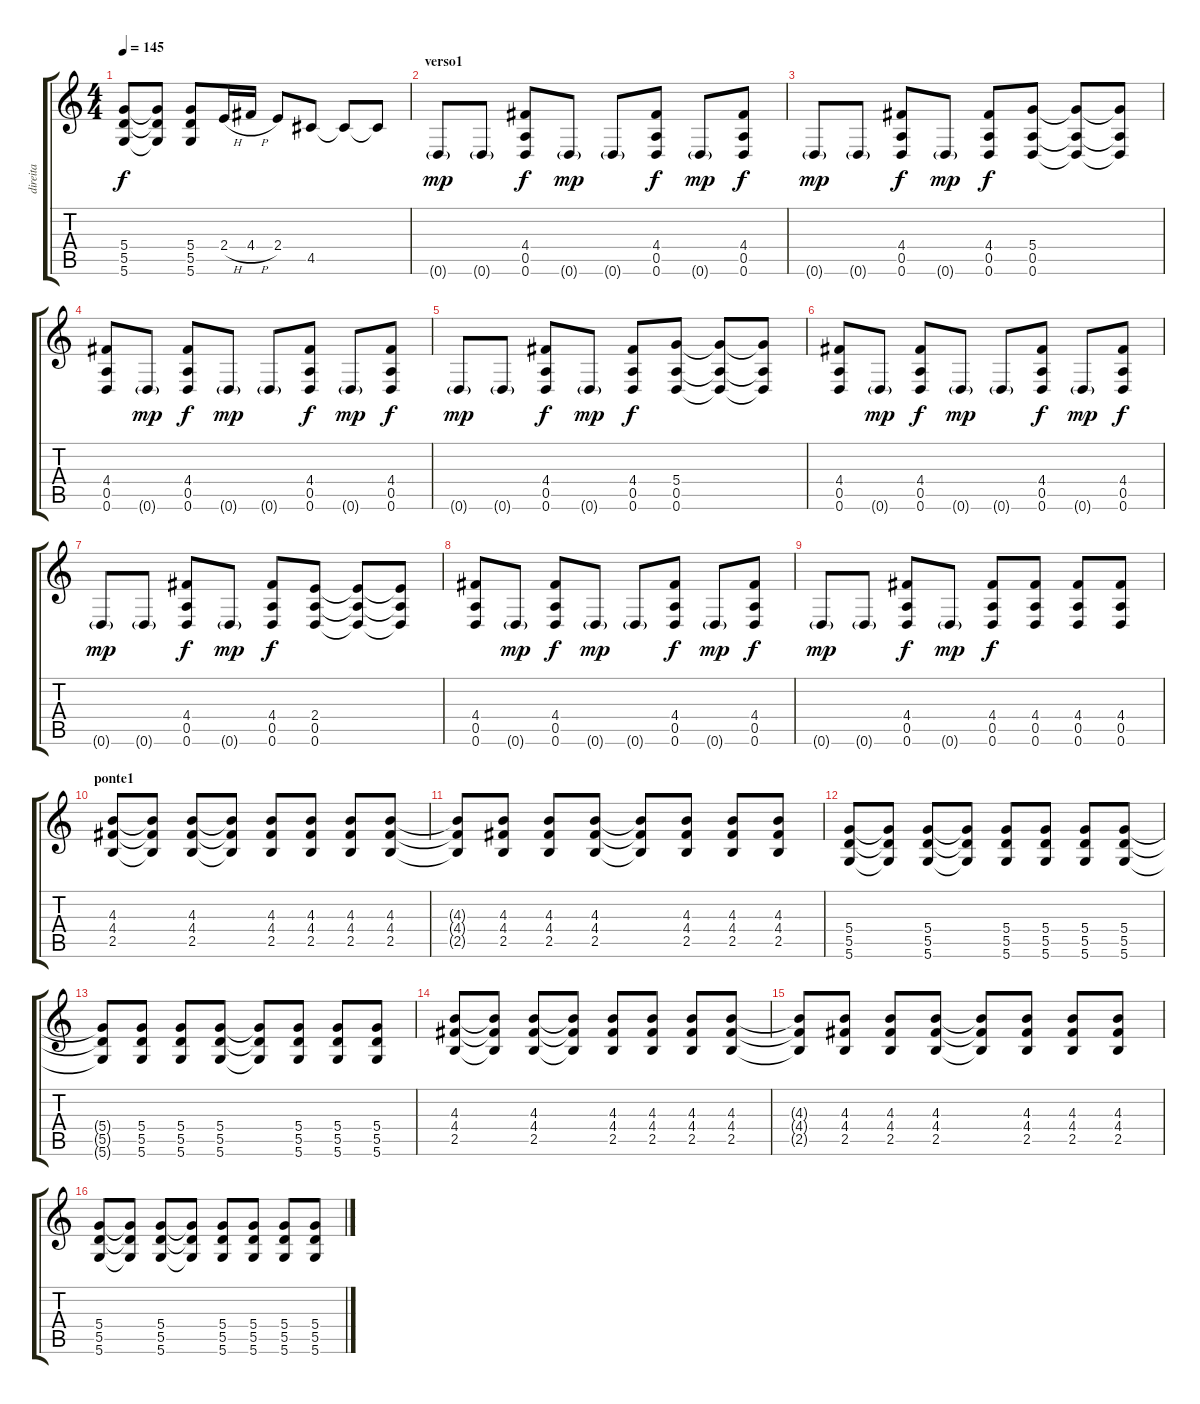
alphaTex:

\track ("direita" "direita") {instrument distortionguitar}
\staff {score tabs}
\tuning (E4 B3 G3 D3 A2 D2) {hide}
\ts (4 4)
\tempo 145
\clef g2
\ks c
(5.4{t} 5.5{t} 5.6{t}).8{dy f} (5.4{t} 5.5{t} 5.6{t}).8 (5.4 5.5 5.6).8 2.4{h}.16 4.4{h}.16 2.4.8 4.5.8 4.5{t}.8 4.5{t}.8 |
\section ("" "verso1")
0.6{g}.8{dy mp} 0.6{g}.8 (4.4 0.5 0.6).8{dy f} 0.6{g}.8{dy mp} 0.6{g}.8 (4.4 0.5 0.6).8{dy f} 0.6{g}.8{dy mp} (4.4 0.5 0.6).8{dy f} |
0.6{g}.8{dy mp} 0.6{g}.8 (4.4 0.5 0.6).8{dy f} 0.6{g}.8{dy mp} (4.4 0.5 0.6).8{dy f} (5.4 0.5 0.6).8 (5.4{t} 0.5{t} 0.6{t}).8 (5.4{t} 0.5{t} 0.6{t}).8 |
(4.4 0.5 0.6).8 0.6{g}.8{dy mp} (4.4 0.5 0.6).8{dy f} 0.6{g}.8{dy mp} 0.6{g}.8 (4.4 0.5 0.6).8{dy f} 0.6{g}.8{dy mp} (4.4 0.5 0.6).8{dy f} |
0.6{g}.8{dy mp} 0.6{g}.8 (4.4 0.5 0.6).8{dy f} 0.6{g}.8{dy mp} (4.4 0.5 0.6).8{dy f} (5.4 0.5 0.6).8 (5.4{t} 0.5{t} 0.6{t}).8 (5.4{t} 0.5{t} 0.6{t}).8 |
(4.4 0.5 0.6).8 0.6{g}.8{dy mp} (4.4 0.5 0.6).8{dy f} 0.6{g}.8{dy mp} 0.6{g}.8 (4.4 0.5 0.6).8{dy f} 0.6{g}.8{dy mp} (4.4 0.5 0.6).8{dy f} |
0.6{g}.8{dy mp} 0.6{g}.8 (4.4 0.5 0.6).8{dy f} 0.6{g}.8{dy mp} (4.4 0.5 0.6).8{dy f} (2.4 0.5 0.6).8 (2.4{t} 0.5{t} 0.6{t}).8 (2.4{t} 0.5{t} 0.6{t}).8 |
(4.4 0.5 0.6).8 0.6{g}.8{dy mp} (4.4 0.5 0.6).8{dy f} 0.6{g}.8{dy mp} 0.6{g}.8 (4.4 0.5 0.6).8{dy f} 0.6{g}.8{dy mp} (4.4 0.5 0.6).8{dy f} |
0.6{g}.8{dy mp} 0.6{g}.8 (4.4 0.5 0.6).8{dy f} 0.6{g}.8{dy mp} (4.4 0.5 0.6).8{dy f} (4.4 0.5 0.6).8 (4.4 0.5 0.6).8 (4.4 0.5 0.6).8 |
\section ("" "ponte1")
(4.3 4.4 2.5).8 (4.3{t} 4.4{t} 2.5{t}).8 (4.3 4.4 2.5).8 (4.3{t} 4.4{t} 2.5{t}).8 (4.3 4.4 2.5).8 (4.3 4.4 2.5).8 (4.3 4.4 2.5).8 (4.3 4.4 2.5).8 |
(4.3{t} 4.4{t} 2.5{t}).8 (4.3 4.4 2.5).8 (4.3 4.4 2.5).8 (4.3 4.4 2.5).8 (4.3{t} 4.4{t} 2.5{t}).8 (4.3 4.4 2.5).8 (4.3 4.4 2.5).8 (4.3 4.4 2.5).8 |
(5.4 5.5 5.6).8 (5.4{t} 5.5{t} 5.6{t}).8 (5.4 5.5 5.6).8 (5.4{t} 5.5{t} 5.6{t}).8 (5.4 5.5 5.6).8 (5.4 5.5 5.6).8 (5.4 5.5 5.6).8 (5.4 5.5 5.6).8 |
(5.4{t} 5.5{t} 5.6{t}).8 (5.4 5.5 5.6).8 (5.4 5.5 5.6).8 (5.4 5.5 5.6).8 (5.4{t} 5.5{t} 5.6{t}).8 (5.4 5.5 5.6).8 (5.4 5.5 5.6).8 (5.4 5.5 5.6).8 |
(4.3 4.4 2.5).8 (4.3{t} 4.4{t} 2.5{t}).8 (4.3 4.4 2.5).8 (4.3{t} 4.4{t} 2.5{t}).8 (4.3 4.4 2.5).8 (4.3 4.4 2.5).8 (4.3 4.4 2.5).8 (4.3 4.4 2.5).8 |
(4.3{t} 4.4{t} 2.5{t}).8 (4.3 4.4 2.5).8 (4.3 4.4 2.5).8 (4.3 4.4 2.5).8 (4.3{t} 4.4{t} 2.5{t}).8 (4.3 4.4 2.5).8 (4.3 4.4 2.5).8 (4.3 4.4 2.5).8 |
(5.4 5.5 5.6).8 (5.4{t} 5.5{t} 5.6{t}).8 (5.4 5.5 5.6).8 (5.4{t} 5.5{t} 5.6{t}).8 (5.4 5.5 5.6).8 (5.4 5.5 5.6).8 (5.4 5.5 5.6).8 (5.4 5.5 5.6).8
